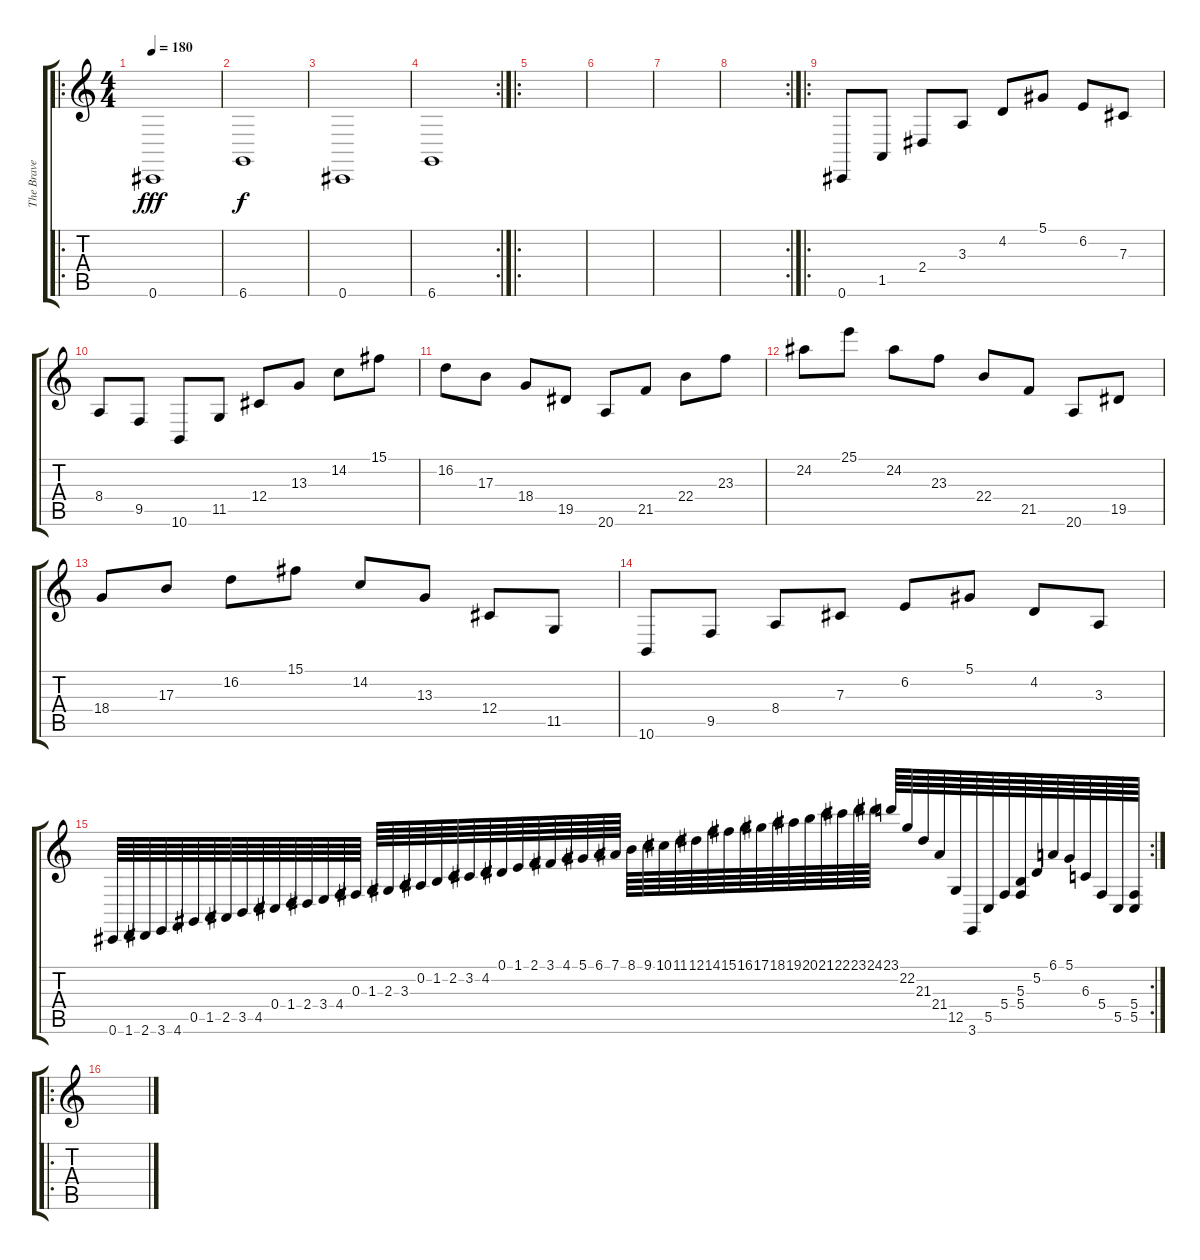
\track ("The Brave warrior with pure heart" "The Brave ") {instrument synthstrings1}
\staff {score tabs}
\tuning (Eb4 Bb3 Gb3 Db3 Ab2 Db2) {hide}
\ro
\ts (4 4)
\tempo 180
\clef g2
\ks c
0.6.1{dy fff instrument synthstrings1} |
6.6.1{dy f} |
0.6.1 |
\rc 2
6.6.1 |
\ro
|
|
|
\rc 2
|
\ro
0.6.8 1.5.8 2.4.8 3.3.8 4.2.8 5.1.8 6.2.8 7.3.8 |
8.4.8 9.5.8 10.6.8 11.5.8 12.4.8 13.3.8 14.2.8 15.1.8 |
16.2.8 17.3.8 18.4.8 19.5.8 20.6.8 21.5.8 22.4.8 23.3.8 |
24.2.8 25.1.8 24.2.8 23.3.8 22.4.8 21.5.8 20.6.8 19.5.8 |
18.4.8 17.3.8 16.2.8 15.1.8 14.2.8 13.3.8 12.4.8 11.5.8 |
10.6.8 9.5.8 8.4.8 7.3.8 6.2.8 5.1.8 4.2.8 3.3.8 |
\rc 2
0.6.64 1.6.64 2.6.64 3.6.64 4.6.64 0.5.64 1.5.64 2.5.64 3.5.64 4.5.64 0.4.64 1.4.64 2.4.64 3.4.64 4.4.64 0.3.64 1.3.64 2.3.64 3.3.64 0.2.64 1.2.64 2.2.64 3.2.64 4.2.64 0.1.64 1.1.64 2.1.64 3.1.64 4.1.64 5.1.64 6.1.64 7.1.64 8.1.64 9.1.64 10.1.64 11.1.64 12.1.64 14.1.64 15.1.64 16.1.64 17.1.64 18.1.64 19.1.64 20.1.64 21.1.64 22.1.64 23.1.64 24.1.64 23.1.64 22.2.64 21.3.64 21.4.64 12.5.64 3.6.64 5.5.64 5.4.64 (5.3 5.4).64 5.2.64 6.1.64 5.1.64 6.3.64 5.4.64 5.5.64 (5.4 5.5).64 |
\ro
